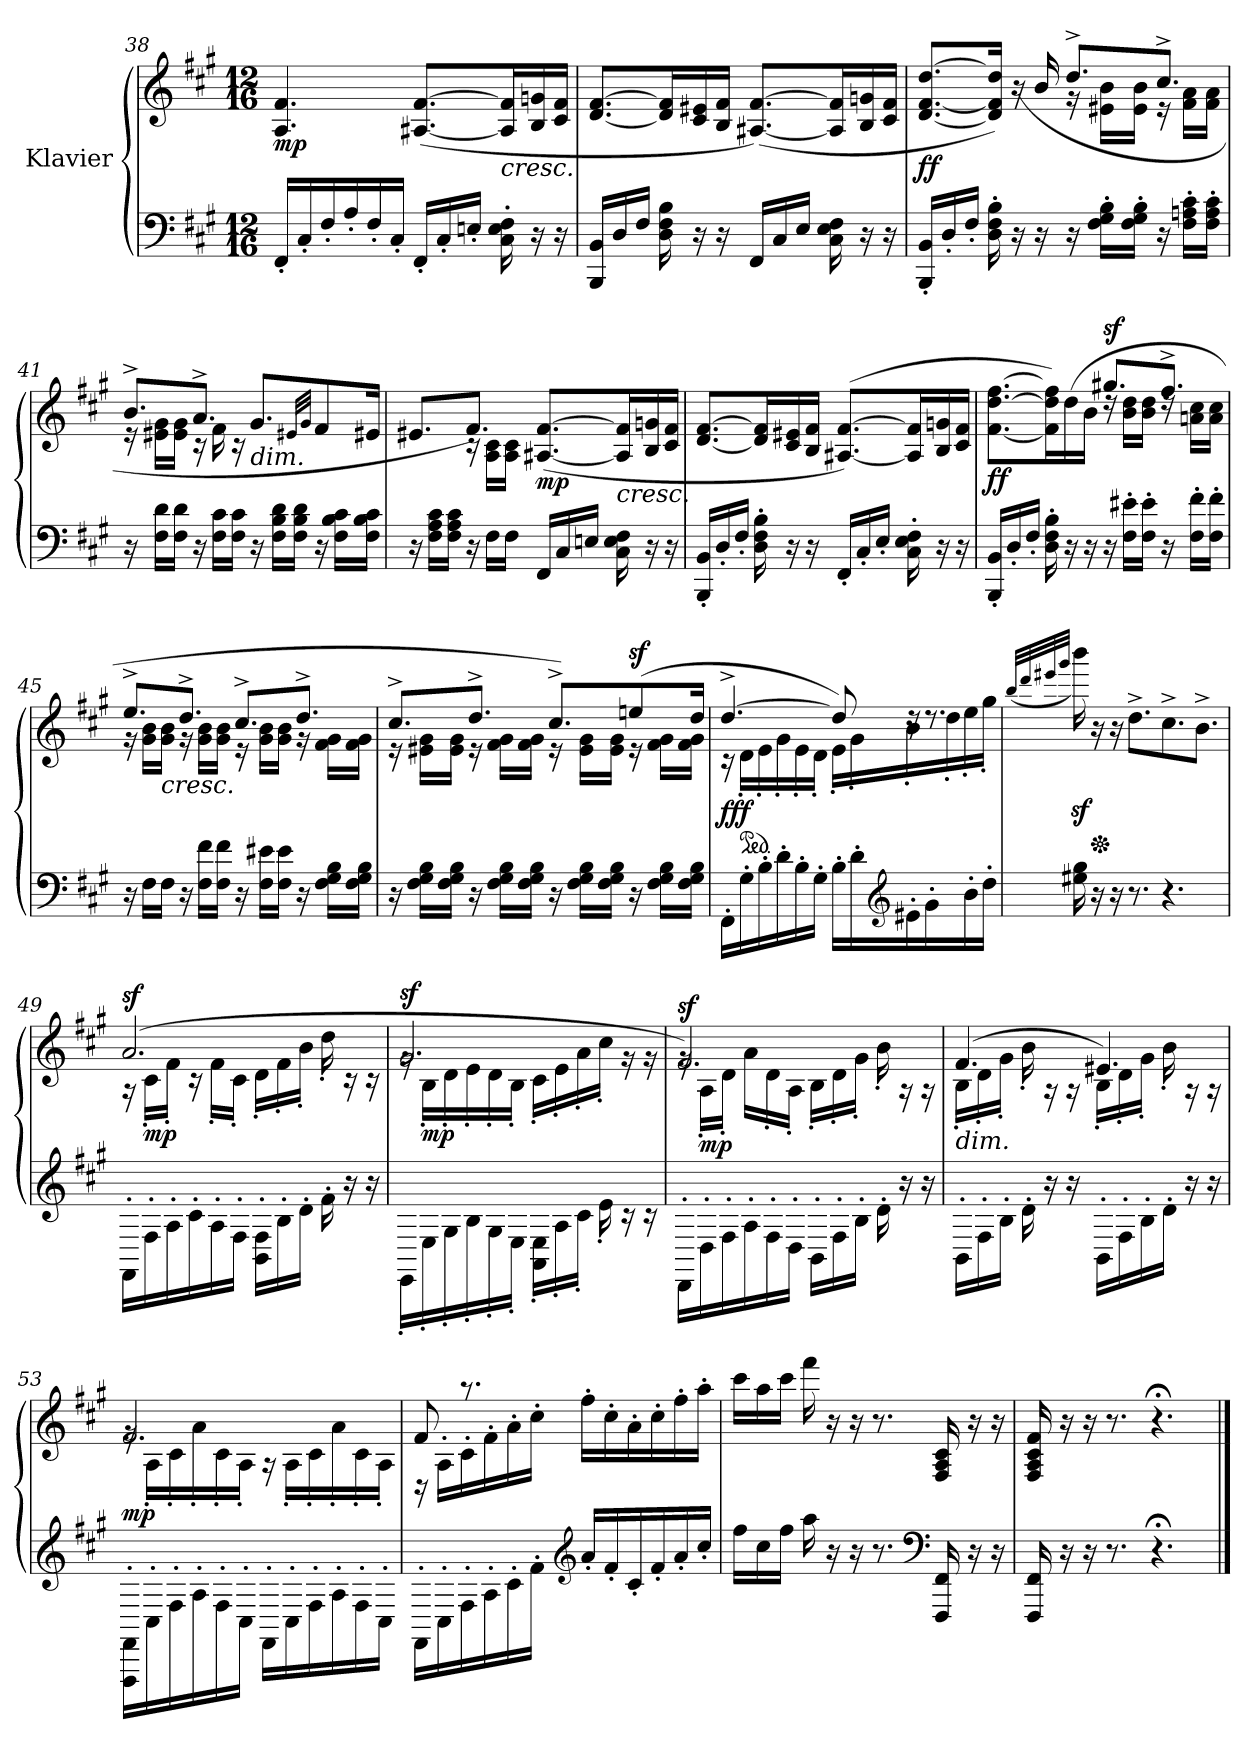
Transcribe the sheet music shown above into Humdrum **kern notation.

**kern	**kern	**dynam
*part1	*part1	*part1
*staff2	*staff1	*staff1/2
*I"Klavier	*	*
*clefF4	*clefG2	*
*k[f#c#g#]	*k[f#c#g#]	*
*M12/16	*M12/16	*
=38	=38	=38
!	!	!LO:DY:b
16FF#'/LL	4.A/ 4.f#/	mp
16C#'/	.	.
16F#'/	.	.
16A'/	.	.
16F#'/	.	.
16C#'/JJ	.	.
16FF#'/LL	(>[8.A#X/ [8.f#/L	.
16C#'/	.	.
16En'/JJ	.	.
!	!LO:TX:b:i:t=cresc.	!
16C#\' 16E\' 16F#\'	16A#/] 16f#/]L	.
16r	16B/ 16gn/	.
16r	16c#/ 16f#/JJ	.
=39	=39	=39
16BBB/ 16BB/LL	[8.d/ [8.f#/L	.
16D/	.	.
16F#/JJ	.	.
16D\ 16F#\ 16B\	16d/] 16f#/]L	.
16r	16c#/ 16e#X/	.
16r	16B/ 16f#/JJ	.
16FF#/LL	(>[8.A#X/ [8.f#/L)	.
16C#/	.	.
16E/JJ	.	.
16C#\ 16E\ 16F#\	16A#/] 16f#/]L	.
16r	16B/ 16gn/	.
16r	16c#/ 16f#/JJ	.
!!LO:LB:g=z
=40	=40	=40
*	*^	*
!	!	!	!LO:DY:b
16BBB/' 16BB/'LL	[8.d/ [8.f#/ [8.dd/L	4.ryy	ff
16D'/	.	.	.
16F#'/JJ	.	.	.
16D\' 16F#\' 16B\'	16d/] 16f#/] 16dd/]Jk)	.	.
16r	(>16r	.	.
16r	16b/	.	.
16r	8.dd^/L	16r	.
16F#\' 16G#\' 16B\'LL	.	16e#X\ 16b\LL	.
16F#\' 16G#\' 16B\'JJ	.	16e#\ 16b\JJ	.
16r	8.cc#^/J	16r	.
16F#\' 16An\' 16c#\'LL	.	16f#\ 16a\LL	.
16F#\' 16A\' 16c#\'JJ	.	16f#\ 16a\JJ	.
=41	=41	=41	=41
16r	8.b^/L	16r	.
16F#\ 16d\LL	.	16e#X\ 16g#\LL	.
16F#\ 16d\JJ	.	16e#\ 16g#\JJ	.
16r	8.a^/J	16r	.
16F#\ 16c#\LL	.	16f#\	.
16F#\ 16c#\JJ	.	16r	.
!	!LO:TX:b:i:t=dim.	!	!
16r	8.g#/L	4.ryy	.
16F#\ 16B\ 16d\LL	.	.	.
16F#\ 16B\ 16d\JJ	.	.	.
.	32qe#X/LLL	.	.
.	32qg#/JJJ	.	.
16r	8f#/	.	.
16F#\ 16B\ 16c#\LL	.	.	.
16F#\ 16B\ 16c#\JJ	16e#X/Jk	.	.
!!LO:LB:g=z	!!
=42	=42	=42	=42
16r	8.e#X/L	8.ryy	.
16F#\ 16A\ 16c#\LL	.	.	.
16F#\ 16A\ 16c#\JJ	.	.	.
16r	8.f#/J)	16rc	.
16F#\LL	.	16A\ 16c#\LL	.
16F#\JJ	.	16A\ 16c#\JJ	.
!	!	!	!LO:DY:b
16FF#/LL	(>[8.A#X/ [8.f#/L	4.ryy	mp
16C#/	.	.	.
16En/JJ	.	.	.
!	!LO:TX:b:i:t=cresc.	!	!
16C#\ 16E\ 16F#\	16A#/] 16f#/]L	.	.
16r	16B/ 16gn/	.	.
16r	16c#/ 16f#/JJ	.	.
*	*v	*v	*
=43	=43	=43
16BBB/' 16BB/'LL	[8.d/ [8.f#/L	.
16D'/	.	.
16F#'/JJ	.	.
16D\' 16F#\' 16B\'	16d/] 16f#/]L	.
16r	16c#/ 16e#X/	.
16r	16B/ 16f#/JJ	.
16FF#'/LL	(>[8.A#X/ [8.f#/L)	.
16C#'/	.	.
16E'/JJ	.	.
16C#\' 16E\' 16F#\'	16A#/] 16f#/]L	.
16r	16B/ 16gn/	.
16r	16c#/ 16f#/JJ	.
!!LO:LB:g=z
=44	=44	=44
*	*^	*
!	!	!	!LO:DY:b
16BBB/' 16BB/'LL	[8.f#\ [8.dd\ [8.ff#\L	4.ryy	ff
16D'/	.	.	.
16F#'/JJ	.	.	.
16D\' 16F#\' 16B\'	16f#\] 16dd\] 16ff#\]L)	.	.
16r	(>16dd\	.	.
16r	16b\JJ	.	.
!	!	!	!LO:DY:a
16r	8.gg#X/L	16rdd	sf
16F#\' 16e#X\'LL	.	16b\ 16dd\LL	.
16F#\' 16e#\'JJ	.	16b\ 16dd\JJ	.
16r	8.ff#^/J	16rdd	.
16F#\' 16f#\'LL	.	16an\ 16cc#\LL	.
16F#\' 16f#\'JJ	.	16a\ 16cc#\JJ	.
=45	=45	=45	=45
16r	8.ee^/L	16r	.
16F#\LL	.	16g#\ 16b\LL	.
!	!	!LO:TX:b:i:t=cresc.	!
16F#\JJ	.	16g#\ 16b\JJ	.
16r	8.dd^/J	16r	.
16F#\ 16f#\LL	.	16g#\ 16b\LL	.
16F#\ 16f#\JJ	.	16g#\ 16b\JJ	.
16r	8.cc#^/L	16r	.
16F#\ 16e#X\LL	.	16g#\ 16b\LL	.
16F#\ 16e#\JJ	.	16g#\ 16b\JJ	.
16r	8.dd^/J	16r	.
16F#\ 16G#\ 16B\LL	.	16f#\ 16g#\LL	.
16F#\ 16G#\ 16B\JJ	.	16f#\ 16g#\JJ	.
!!LO:LB:g=z	!!
=46	=46	=46	=46
16r	8.cc#^/L	16r	.
16F#\ 16G#\ 16B\LL	.	16e#X\ 16g#\LL	.
16F#\ 16G#\ 16B\JJ	.	16e#\ 16g#\JJ	.
16r	8.dd^/J	16r	.
16F#\ 16G#\ 16B\LL	.	16f#\ 16g#\LL	.
16F#\ 16G#\ 16B\JJ	.	16f#\ 16g#\JJ	.
16r	8.cc#^/L)	16r	.
16F#\ 16G#\ 16B\LL	.	16e#\ 16g#\LL	.
16F#\ 16G#\ 16B\JJ	.	16e#\ 16g#\JJ	.
!	!	!	!LO:DY:a
16r	(>8een/	16r	sf
16F#\ 16G#\ 16B\LL	.	16f#\ 16g#\LL	.
16F#\ 16G#\ 16B\JJ	16dd/Jk	16f#\ 16g#\JJ	.
=47	=47	=47	=47
!	!	!	!LO:DY:b
16FF#'\LL	[4.dd^/	16r	fff
*	*ped	*	*
16G#'\	.	16d'\LL	.
16B'\	.	16e'\	.
16d'\	.	16g#'\	.
16B'\	.	16e'\	.
16G#'\JJ	.	16d'\JJ	.
16B'\LL	8dd/])	16e'\LL	.
16d'\	.	16g#'\	.
*clefG2	*	*	*
16e#X'\	16rdd	16b'\	.
16g#'\	8.rdd	16dd'\	.
16b'\	.	16ee'\	.
16dd'\JJ	.	16gg#'\JJ	.
*	*v	*v	*
=48	=48	=48
.	(>32qbb/LLL	.
.	32qddd/	.
.	32qeee#X/	.
.	32qggg#/JJJ	.
16ee#X\ 16gg#\	16bbbz<\)	.
*	*Xped	*
16r	16r	.
16r	16r	.
8.r	8.dd^\L	.
4.r	8.cc#^\	.
.	8.b^\J	.
!!LO:PB:g=z
=49	=49	=49
*	*^	*
!	!	!	!LO:DY:a
16FF#'\LL	(>2.a/	16r	sf
!	!	!	!LO:DY:b
16F#'\	.	16c#'\LL	mp
16A'\	.	16f#'\JJ	.
16c#'\	.	16r	.
16A'\	.	16f#'\LL	.
16F#'\JJ	.	16c#'\JJ	.
16BB\' 16F#\'LL	.	16d'\LL	.
16B'\	.	16f#'\	.
16d'\JJ	.	16b'\JJ	.
16f#'\	.	16dd'\	.
16r	.	16r	.
16r	.	16r	.
=50	=50	=50	=50
*^	*	*	*
!	!	!	!	!LO:DY:a
2.rAAAyy	16EE'\LL	2.g#/	16rg	sf
!	!	!	!	!LO:DY:b
.	16E'\	.	16B'\LL	mp
.	16G#'\	.	16d'\	.
.	16B'\	.	16e'\	.
.	16G#'\	.	16d'\	.
.	16E'\JJ	.	16B'\JJ	.
.	16AA\' 16E\'LL	.	16c#'\LL	.
.	16A'\	.	16e'\	.
.	16c#'\JJ	.	16a'\	.
.	16e'\	.	16cc#'\JJ	.
.	16r	.	16rg	.
.	16r	.	16rg	.
=51	=51	=51	=51	=51
!	!	!	!	!LO:DY:a
*v	*v	*	*	*
16DD'\LL	2.f#/)	16rg	sf
!	!	!	!LO:DY:b
16D'\	.	16A'\LL	mp
16F#'\	.	16d'\JJ	.
16A'\	.	16a\LL	.
16F#'\	.	16d'\	.
16D'\JJ	.	16A'\JJ	.
16BB'\LL	.	16B'\LL	.
16F#'\	.	16d'\	.
16B'\JJ	.	16g#'\JJ	.
16d'\	.	16b'\	.
16r	.	16r	.
16r	.	16r	.
!!LO:LB:g=z	!!
=52	=52	=52	=52
!	!LO:TX:b:i:t=dim.	!	!
16BB'\LL	(>4.f#/	16B'\LL	.
16F#'\	.	16d'\	.
16B'\JJ	.	16g#'\JJ	.
16d'\	.	16b'\	.
16r	.	16r	.
16r	.	16r	.
16BB'\LL	4.e#X/)	16B'\LL	.
16F#'\	.	16d'\	.
16B'\	.	16g#'\JJ	.
16d'\JJ	.	16b'\	.
16r	.	16r	.
16r	.	16r	.
=53	=53	=53	=53
!	!	!	!LO:DY:b
16FFF#\' 16FF#\'LL	2.f#/	16rg	mp
16C#'\	.	16A'\LL	.
16F#'\	.	16c#'\	.
16A'\	.	16a'\	.
16F#'\	.	16c#'\	.
16C#'\JJ	.	16A'\JJ	.
16FF#'\LL	.	16r	.
16C#'\	.	16A'\LL	.
16F#'\	.	16c#'\	.
16A'\	.	16a'\	.
16F#'\	.	16c#'\	.
16C#'\JJ	.	16A'\JJ	.
=54	=54	=54	=54
16FF#'\LL	16rD	8f#/	.
16C#'\	16A'\LL	.	.
16F#'\	16c#'\	8.raa	.
16A'\	16f#'\	.	.
16c#'\	16a'\	.	.
16f#'\JJ	16cc#'\JJ	4..ryy	.
*clefG2	*	*	*
16a'/LL	16ff#'\LL	.	.
16f#'/	16cc#'\	.	.
16c#'/	16a'\	.	.
16f#'/	16cc#'\	.	.
16a'/	16ff#'\	.	.
16cc#'/JJ	16aa'\JJ	.	.
*	*v	*v	*
!!LO:LB:g=z
=55	=55	=55
16ff#\LL	16ccc#\LL	.
16cc#\	16aa\	.
16ff#\JJ	16ccc#\JJ	.
16aa\	16fff#\	.
16r	16r	.
16r	16r	.
8.r	8.r	.
*clefF4	*	*
16FFF#/ 16FF#/	16F#/ 16A/ 16c#/	.
16r	16r	.
16r	16r	.
=56	=56	=56
16FFF#/ 16FF#/	16F#/ 16A/ 16c#/ 16f#/	.
16r	16r	.
16r	16r	.
8.r	8.r	.
4.r;<	4.r;<	.
==	==	==
*-	*-	*-
